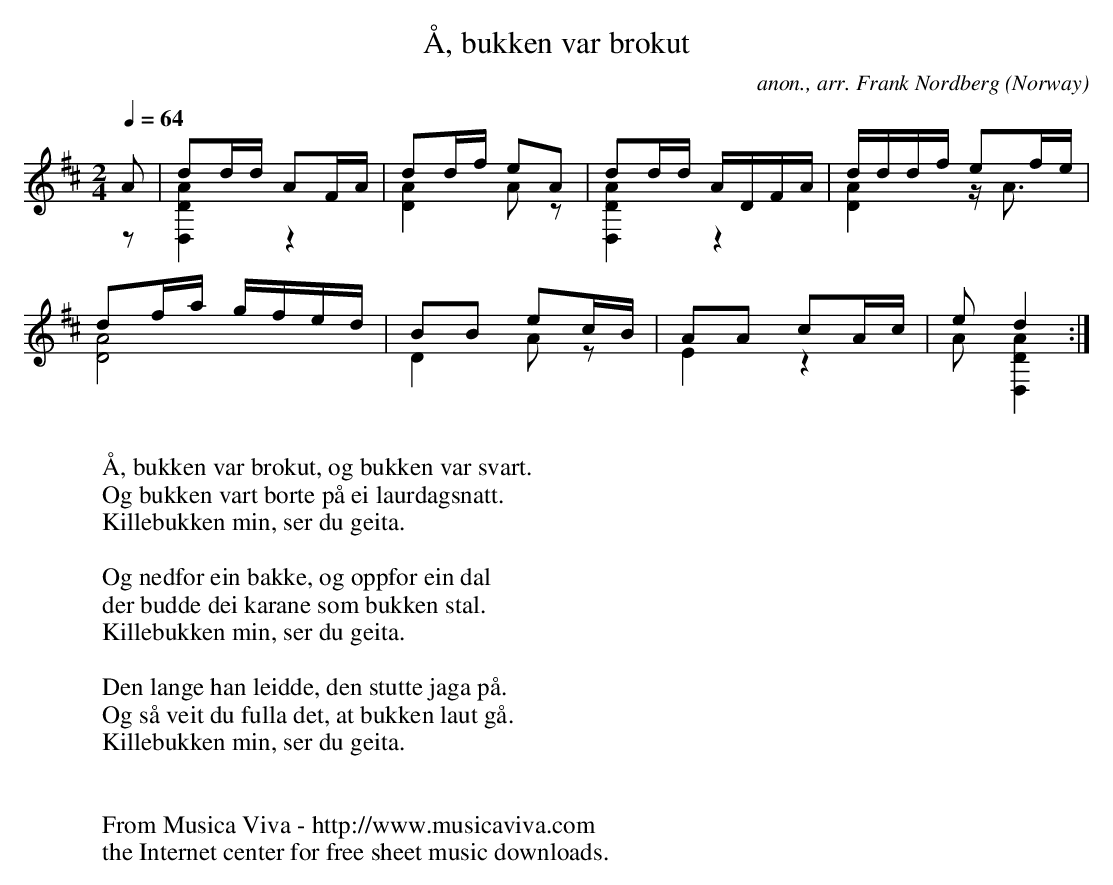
X:1
T:\AA, bukken var brokut
C:anon., arr. Frank Nordberg
O:Norway
V:1 Program 1 25 up %Acoustic guitar
V:2 Program 1 25 merge down %Acoustic guitar
M:2/4
L:1/16
Q:1/4=64
K:D
V:1
A2|d2dd A2FA|d2df e2A2|d2dd ADFA|dddf e2fe|
V:2
z2|[D,4D4A4]z4|[D4A4]A2z2|[D,4D4A4]z4|[D4A4]zA3|
V:1
d2fa gfed|B2B2 e2cB|A2A2 c2Ac|e2d4:|
V:2
[D8A8]|D4 A2z2|E4z4|A2[D,4D4A4]:|
W:
W:\AA, bukken var brokut, og bukken var svart.
W:Og bukken vart borte p\aa ei laurdagsnatt.
W:Killebukken min, ser du geita.
W:
W:Og nedfor ein bakke, og oppf\or ein dal
W:der budde dei karane som bukken stal.
W:Killebukken min, ser du geita.
W:
W:Den lange han leidde, den stutte jaga p\aa.
W:Og s\aa veit du fulla det, at bukken laut g\aa.
W:Killebukken min, ser du geita.
W:
W:
W:  From Musica Viva - http://www.musicaviva.com
W:  the Internet center for free sheet music downloads.
